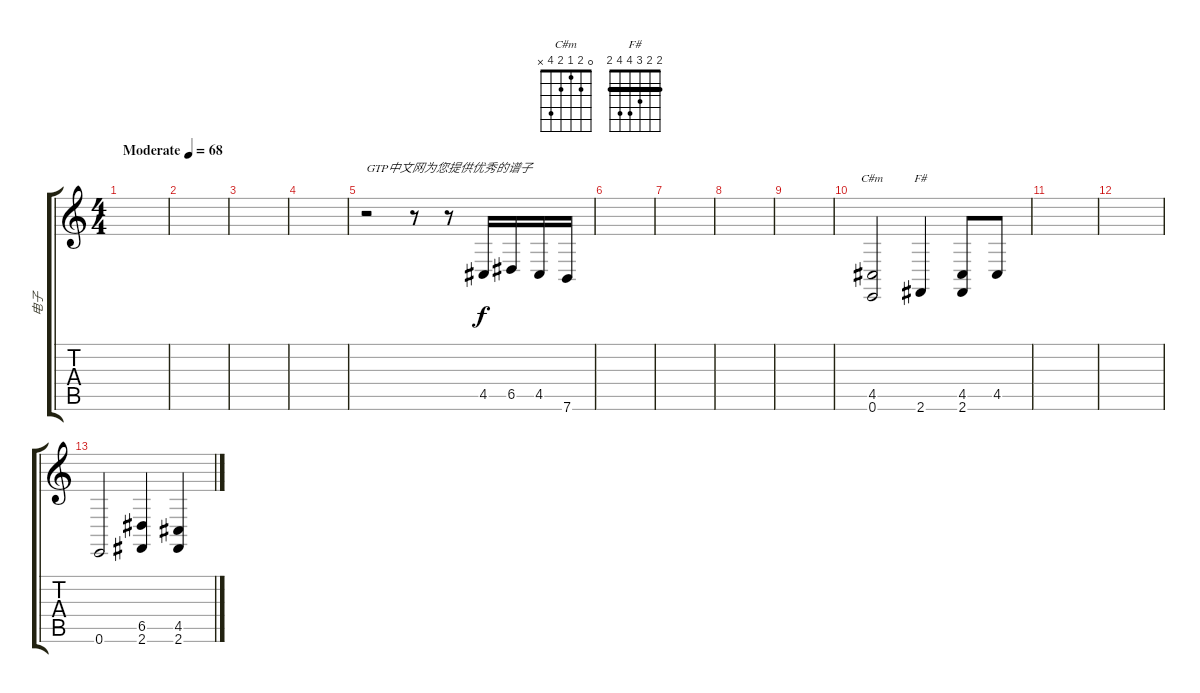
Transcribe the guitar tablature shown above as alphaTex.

\track ("电子" "电子") {instrument electricpiano2}
\staff {score tabs}
\tuning (E4 B3 G3 D3 A2 E2) {hide}
\chord ("C#m" 0 2 1 2 4 x)
\chord ("F#" 2 2 3 4 4 2) {barre 2}
\ts (4 4)
\tempo (68 "Moderate")
\clef g2
\ks c
|
|
|
|
r.2{txt "GTP中文网为您提供优秀的谱子"} r.8 r.8 4.5.16 6.5.16 4.5.16 7.6.16 |
|
|
|
|
(4.5 0.6).2{ch "C#m"} 2.6.4{ch "F#"} (4.5 2.6).8 4.5.8 |
|
|
0.6.2 (6.5 2.6).4 (4.5 2.6).4
